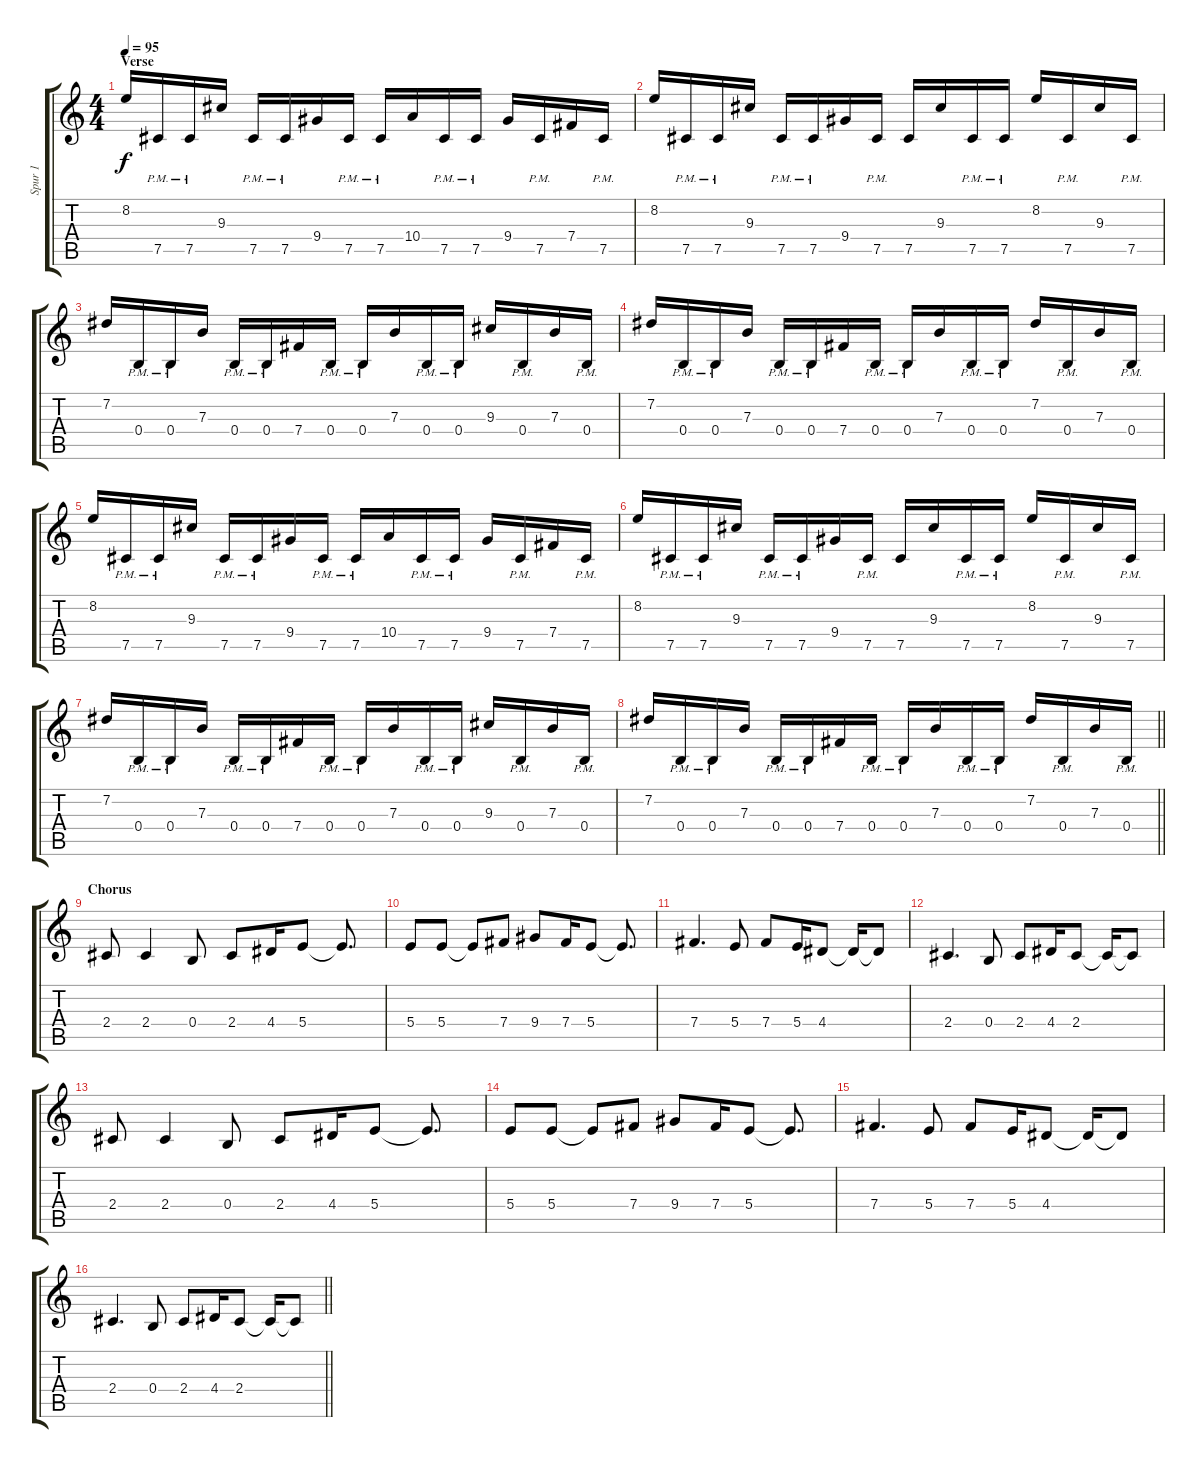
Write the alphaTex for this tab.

\track ("Spur 1" "Spur 1") {instrument distortionguitar}
\staff {score tabs}
\tuning (Db4 Ab3 E3 B2 Gb2 B1) {hide}
\ts (4 4)
\section ("" "Verse")
\tempo 95
\clef g2
\ks c
8.2.16{dy f} 7.5{pm}.16 7.5{pm}.16 9.3.16 7.5{pm}.16 7.5{pm}.16 9.4.16 7.5{pm}.16 7.5{pm}.16 10.4.16 7.5{pm}.16 7.5{pm}.16 9.4.16 7.5{pm}.16 7.4.16 7.5{pm}.16 |
8.2.16 7.5{pm}.16 7.5{pm}.16 9.3.16 7.5{pm}.16 7.5{pm}.16 9.4.16 7.5{pm}.16 7.5.16 9.3.16 7.5{pm}.16 7.5{pm}.16 8.2.16 7.5{pm}.16 9.3.16 7.5{pm}.16 |
7.2.16 0.4{pm}.16 0.4{pm}.16 7.3.16 0.4{pm}.16 0.4{pm}.16 7.4.16 0.4{pm}.16 0.4{pm}.16 7.3.16 0.4{pm}.16 0.4{pm}.16 9.3.16 0.4{pm}.16 7.3.16 0.4{pm}.16 |
7.2.16 0.4{pm}.16 0.4{pm}.16 7.3.16 0.4{pm}.16 0.4{pm}.16 7.4.16 0.4{pm}.16 0.4{pm}.16 7.3.16 0.4{pm}.16 0.4{pm}.16 7.2.16 0.4{pm}.16 7.3.16 0.4{pm}.16 |
8.2.16 7.5{pm}.16 7.5{pm}.16 9.3.16 7.5{pm}.16 7.5{pm}.16 9.4.16 7.5{pm}.16 7.5{pm}.16 10.4.16 7.5{pm}.16 7.5{pm}.16 9.4.16 7.5{pm}.16 7.4.16 7.5{pm}.16 |
8.2.16 7.5{pm}.16 7.5{pm}.16 9.3.16 7.5{pm}.16 7.5{pm}.16 9.4.16 7.5{pm}.16 7.5.16 9.3.16 7.5{pm}.16 7.5{pm}.16 8.2.16 7.5{pm}.16 9.3.16 7.5{pm}.16 |
7.2.16 0.4{pm}.16 0.4{pm}.16 7.3.16 0.4{pm}.16 0.4{pm}.16 7.4.16 0.4{pm}.16 0.4{pm}.16 7.3.16 0.4{pm}.16 0.4{pm}.16 9.3.16 0.4{pm}.16 7.3.16 0.4{pm}.16 |
\barLineRight lightlight
7.2.16 0.4{pm}.16 0.4{pm}.16 7.3.16 0.4{pm}.16 0.4{pm}.16 7.4.16 0.4{pm}.16 0.4{pm}.16 7.3.16 0.4{pm}.16 0.4{pm}.16 7.2.16 0.4{pm}.16 7.3.16 0.4{pm}.16 |
\section ("" "Chorus")
2.4.8 2.4.4 0.4.8 2.4.8 4.4.16 5.4.8 5.4{t}.8{d} |
5.4.8 5.4.8 5.4{t}.8 7.4.8 9.4.8 7.4.16 5.4.8 5.4{t}.8{d} |
7.4.4{d} 5.4.8 7.4.8 5.4.16 4.4.8 4.4{t}.16 4.4{t}.8 |
2.4.4{d} 0.4.8 2.4.8 4.4.16 2.4.8 2.4{t}.16 2.4{t}.8 |
2.4.8 2.4.4 0.4.8 2.4.8 4.4.16 5.4.8 5.4{t}.8{d} |
5.4.8 5.4.8 5.4{t}.8 7.4.8 9.4.8 7.4.16 5.4.8 5.4{t}.8{d} |
7.4.4{d} 5.4.8 7.4.8 5.4.16 4.4.8 4.4{t}.16 4.4{t}.8 |
\barLineRight lightlight
2.4.4{d} 0.4.8 2.4.8 4.4.16 2.4.8 2.4{t}.16 2.4{t}.8
